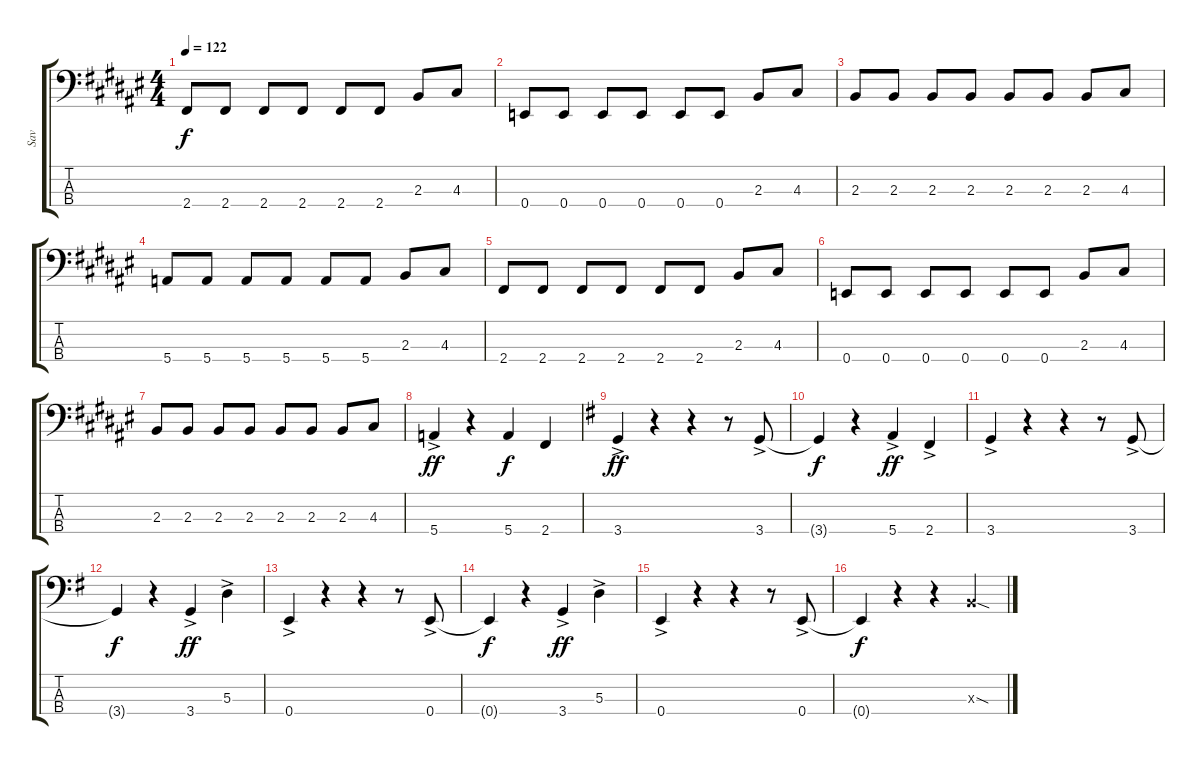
\track ("Sav" "Sav") {instrument electricbassfinger}
\staff {score tabs}
\tuning (G2 D2 A1 E1) {hide}
\ts (4 4)
\tempo 122
\clef f4
\ks f#
2.4.8{dy f} 2.4.8 2.4.8 2.4.8 2.4.8 2.4.8 2.3.8 4.3.8 |
0.4.8 0.4.8 0.4.8 0.4.8 0.4.8 0.4.8 2.3.8 4.3.8 |
2.3.8 2.3.8 2.3.8 2.3.8 2.3.8 2.3.8 2.3.8 4.3.8 |
5.4.8 5.4.8 5.4.8 5.4.8 5.4.8 5.4.8 2.3.8 4.3.8 |
2.4.8 2.4.8 2.4.8 2.4.8 2.4.8 2.4.8 2.3.8 4.3.8 |
0.4.8 0.4.8 0.4.8 0.4.8 0.4.8 0.4.8 2.3.8 4.3.8 |
2.3.8 2.3.8 2.3.8 2.3.8 2.3.8 2.3.8 2.3.8 4.3.8 |
5.4{ac}.4{dy ff} r.4 5.4.4{dy f} 2.4.4 |
\ks g
3.4{ac}.4{dy ff} r.4 r.4 r.8 3.4{ac}.8 |
3.4{t}.4{dy f} r.4 5.4{ac}.4{dy ff} 2.4{ac}.4 |
3.4{ac}.4 r.4 r.4 r.8 3.4{ac}.8 |
3.4{t}.4{dy f} r.4 3.4{ac}.4{dy ff} 5.3{ac}.4 |
0.4{ac}.4 r.4 r.4 r.8 0.4{ac}.8 |
0.4{t}.4{dy f} r.4 3.4{ac}.4{dy ff} 5.3{ac}.4 |
0.4{ac}.4 r.4 r.4 r.8 0.4{ac}.8 |
0.4{t}.4{dy f} r.4 r.4 2.3{sod x}.4
